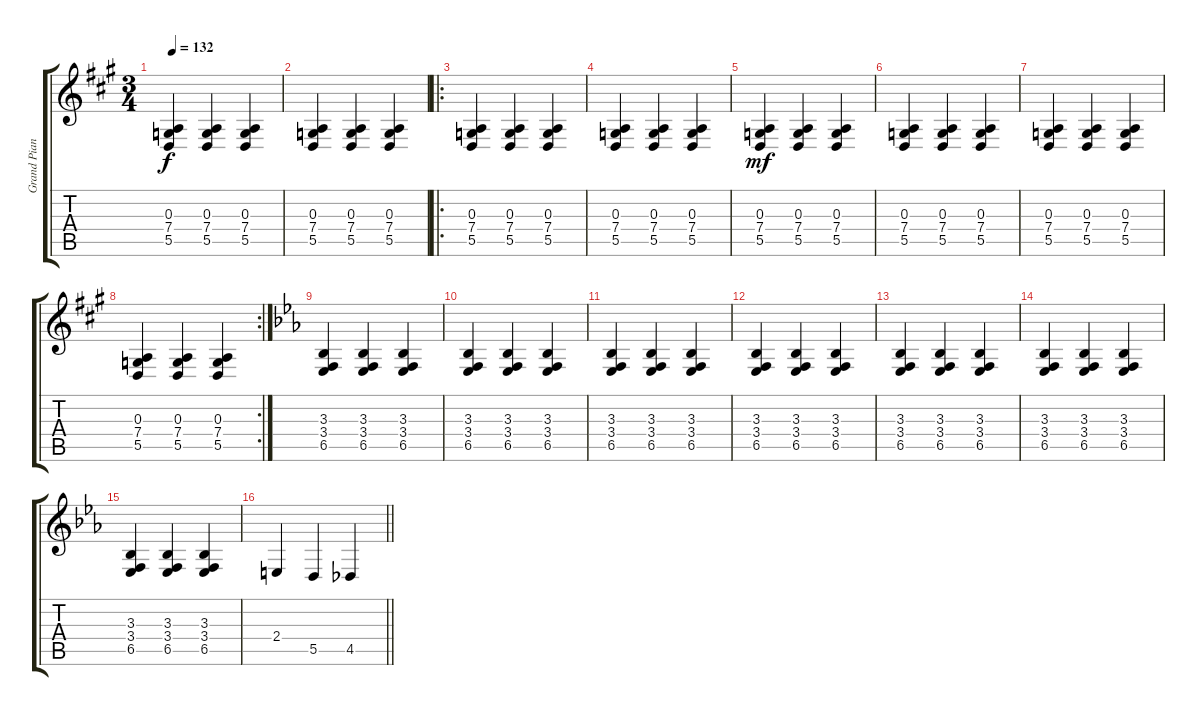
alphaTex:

\track ("Grand Piano Left Hand" "Grand Pian") {instrument acousticgrandpiano}
\staff {score tabs}
\tuning (E4 B3 G3 D3 A2 E2) {hide}
\ts (3 4)
\tempo 132
\clef g2
\ks a
(0.3 7.4 5.5).4{dy f instrument acousticgrandpiano} (0.3 7.4 5.5).4 (0.3 7.4 5.5).4 |
(0.3 7.4 5.5).4 (0.3 7.4 5.5).4 (0.3 7.4 5.5).4 |
\ro
(0.3 7.4 5.5).4 (0.3 7.4 5.5).4 (0.3 7.4 5.5).4 |
(0.3 7.4 5.5).4 (0.3 7.4 5.5).4 (0.3 7.4 5.5).4 |
(0.3 7.4 5.5).4{dy mf} (0.3 7.4 5.5).4 (0.3 7.4 5.5).4 |
(0.3 7.4 5.5).4 (0.3 7.4 5.5).4 (0.3 7.4 5.5).4 |
(0.3 7.4 5.5).4 (0.3 7.4 5.5).4 (0.3 7.4 5.5).4 |
\rc 2
(0.3 7.4 5.5).4 (0.3 7.4 5.5).4 (0.3 7.4 5.5).4 |
\ks eb
(3.3 3.4 6.5).4 (3.3 3.4 6.5).4 (3.3 3.4 6.5).4 |
(3.3 3.4 6.5).4 (3.3 3.4 6.5).4 (3.3 3.4 6.5).4 |
(3.3 3.4 6.5).4 (3.3 3.4 6.5).4 (3.3 3.4 6.5).4 |
(3.3 3.4 6.5).4 (3.3 3.4 6.5).4 (3.3 3.4 6.5).4 |
(3.3 3.4 6.5).4 (3.3 3.4 6.5).4 (3.3 3.4 6.5).4 |
(3.3 3.4 6.5).4 (3.3 3.4 6.5).4 (3.3 3.4 6.5).4 |
(3.3 3.4 6.5).4 (3.3 3.4 6.5).4 (3.3 3.4 6.5).4 |
\barLineRight lightlight
2.4.4 5.5.4 4.5.4
